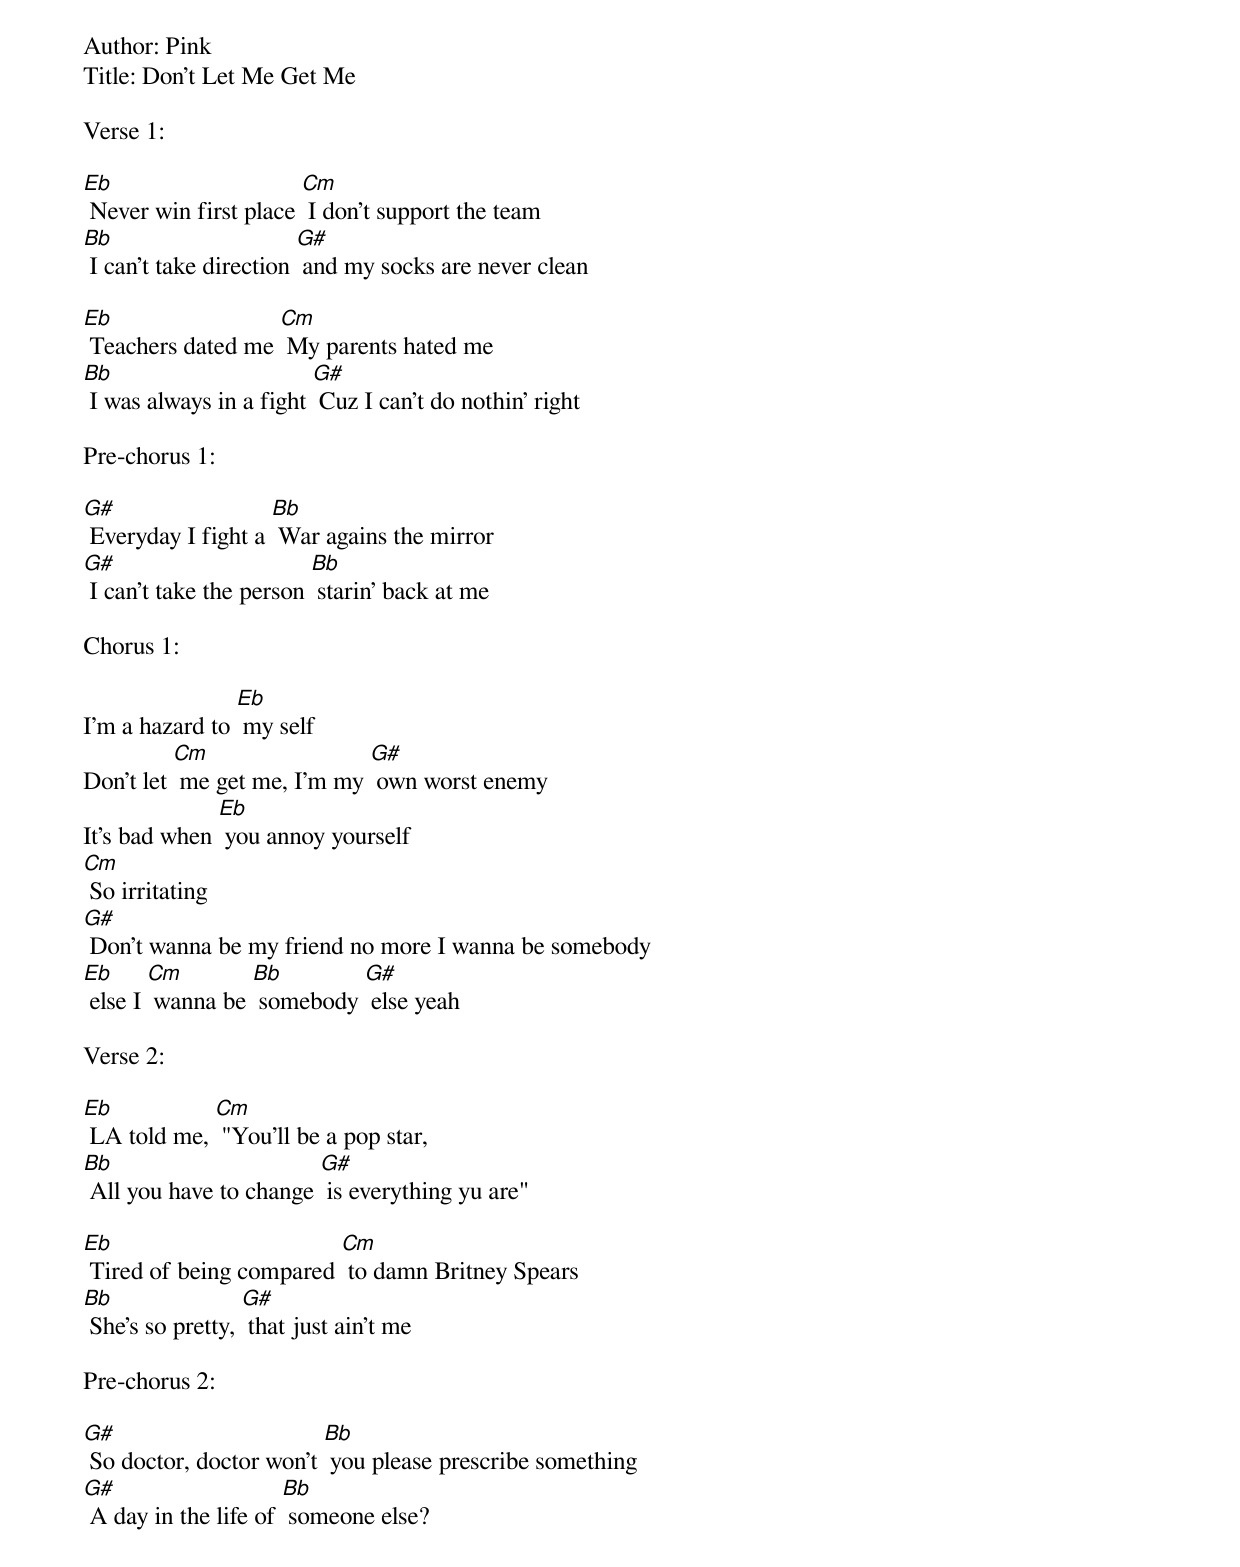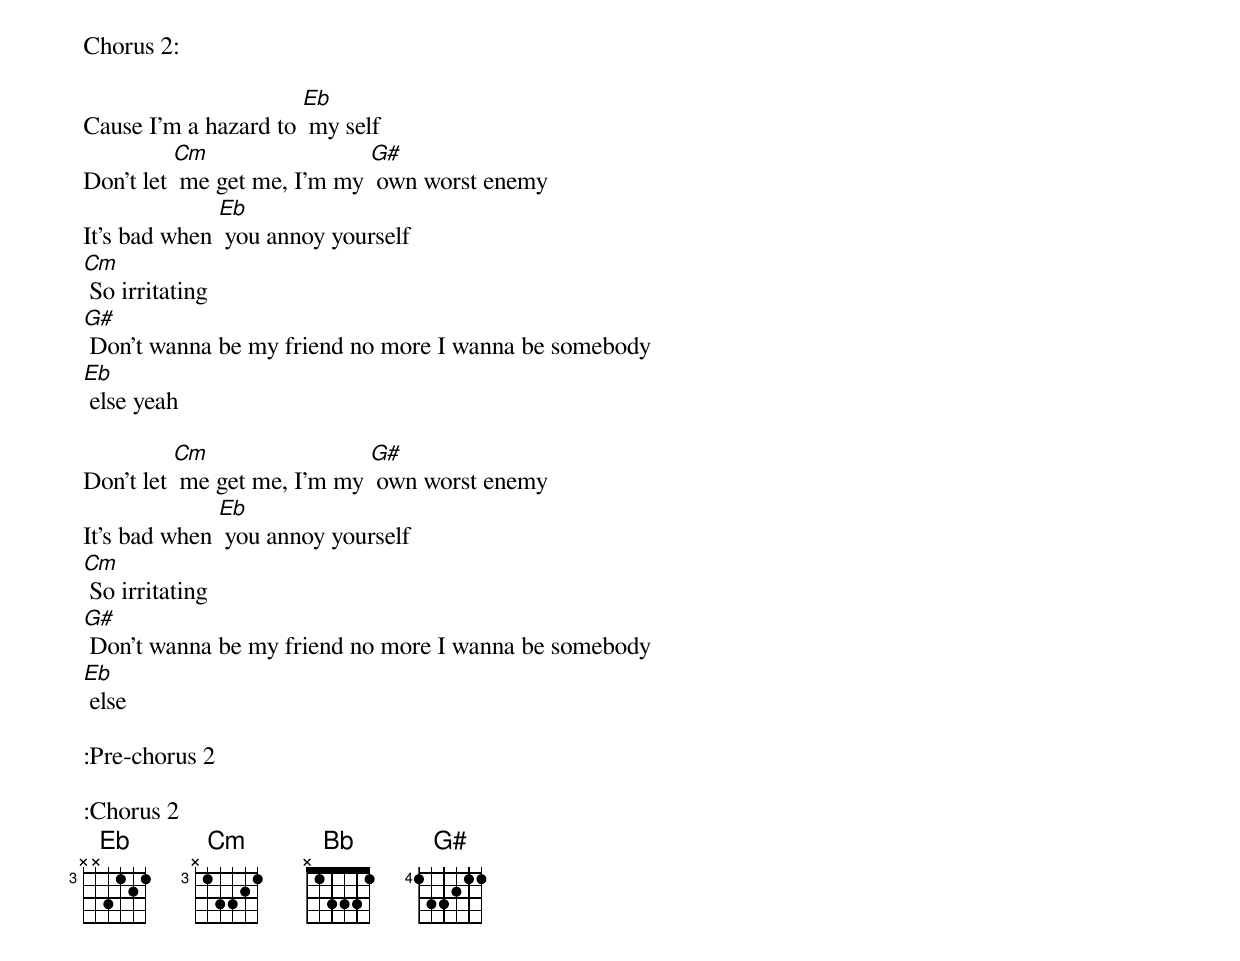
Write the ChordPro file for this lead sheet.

Author: Pink
Title: Don't Let Me Get Me

Verse 1:

[Eb] Never win first place [Cm] I don't support the team
[Bb] I can't take direction [G#] and my socks are never clean

[Eb] Teachers dated me [Cm] My parents hated me
[Bb] I was always in a fight [G#] Cuz I can't do nothin' right

Pre-chorus 1:

[G#] Everyday I fight a [Bb] War agains the mirror
[G#] I can't take the person [Bb] starin' back at me

Chorus 1:

I'm a hazard to [Eb] my self
Don't let [Cm] me get me, I'm my [G#] own worst enemy
It's bad when [Eb] you annoy yourself
[Cm] So irritating
[G#] Don't wanna be my friend no more I wanna be somebody
[Eb] else I [Cm] wanna be [Bb] somebody [G#] else yeah

Verse 2:

[Eb] LA told me, [Cm] "You'll be a pop star,
[Bb] All you have to change [G#] is everything yu are"

[Eb] Tired of being compared [Cm] to damn Britney Spears
[Bb] She's so pretty, [G#] that just ain't me

Pre-chorus 2:

[G#] So doctor, doctor won't [Bb] you please prescribe something
[G#] A day in the life of [Bb] someone else?

Chorus 2:

Cause I'm a hazard to [Eb] my self
Don't let [Cm] me get me, I'm my [G#] own worst enemy
It's bad when [Eb] you annoy yourself
[Cm] So irritating
[G#] Don't wanna be my friend no more I wanna be somebody
[Eb] else yeah

Don't let [Cm] me get me, I'm my [G#] own worst enemy
It's bad when [Eb] you annoy yourself
[Cm] So irritating
[G#] Don't wanna be my friend no more I wanna be somebody
[Eb] else

:Pre-chorus 2

:Chorus 2
